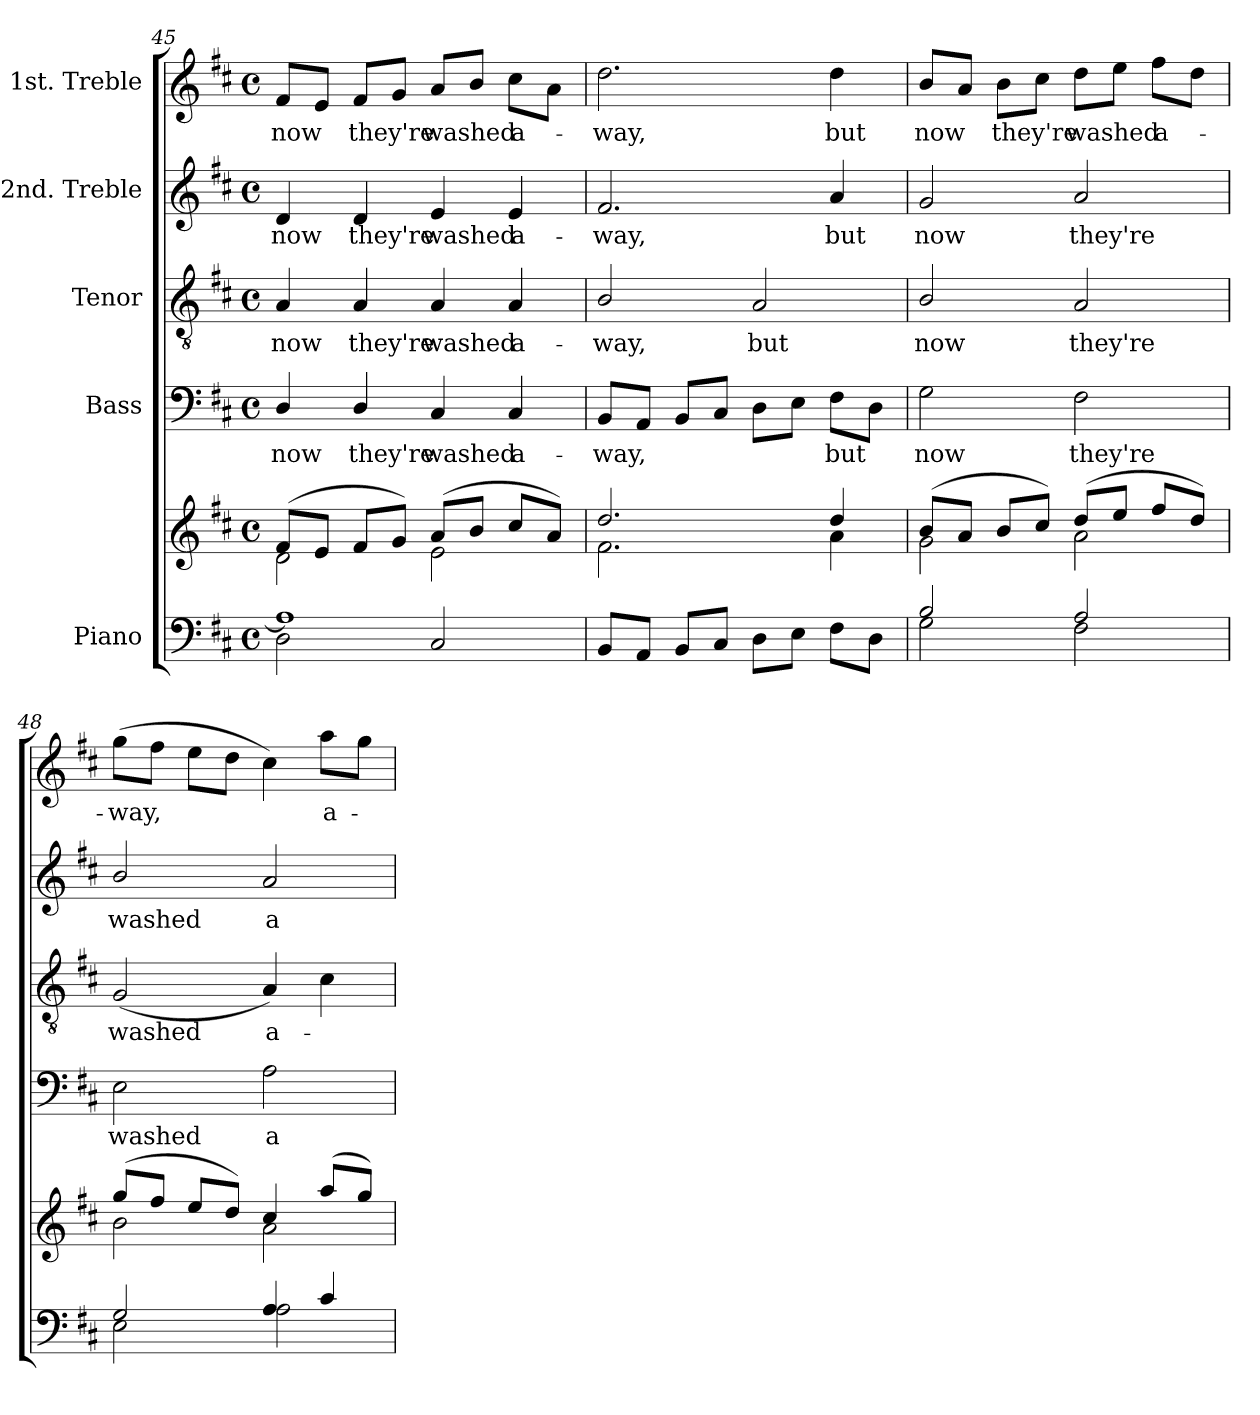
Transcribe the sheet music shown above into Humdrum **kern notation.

**kern	**kern	**kern	**text	**kern	**text	**kern	**text	**kern	**text
*part5	*part5	*part4	*part4	*part3	*part3	*part2	*part2	*part1	*part1
*staff6	*staff5	*staff4	*staff4	*staff3	*staff3	*staff2	*staff2	*staff1	*staff1
*I"Piano	*	*I"Bass	*	*I"Tenor	*	*I"2nd. Treble	*	*I"1st. Treble	*
*clefF4	*clefG2	*clefF4	*	*clefGv2	*	*clefG2	*	*clefG2	*
*	*	*	*	*ITrd7c12	*	*	*	*	*
*k[f#c#]	*k[f#c#]	*k[f#c#]	*	*k[f#c#]	*	*k[f#c#]	*	*k[f#c#]	*
*D:	*D:	*D:	*	*D:	*	*D:	*	*D:	*
*M4/4	*M4/4	*M4/4	*	*M4/4	*	*M4/4	*	*M4/4	*
*met(c)	*met(c)	*met(c)	*	*met(c)	*	*met(c)	*	*met(c)	*
=45	=45	=45	=45	=45	=45	=45	=45	=45	=45
*^	*^	*	*	*	*	*	*	*	*
!	!	!	!	!	!LO:LY:b:color=#000000	!	!	!	!	!	!
!	!	!	!	!	!	!	!LO:LY:b:color=#000000	!	!	!	!
!	!	!	!	!	!	!	!	!	!LO:LY:b:color=#000000	!	!
!	!	!	!	!	!	!	!	!	!	!	!LO:LY:b:color=#000000
1Ai]	2Di\	(8f#i/L	2di\	4Di/	now	4AAi/	now	4di/	now	8f#i/L	now
.	.	8ei/J	.	.	.	.	.	.	.	8ei/J	.
!	!	!	!	!	!LO:LY:b:color=#000000	!	!	!	!	!	!
!	!	!	!	!	!	!	!LO:LY:b:color=#000000	!	!	!	!
!	!	!	!	!	!	!	!	!	!LO:LY:b:color=#000000	!	!
!	!	!	!	!	!	!	!	!	!	!	!LO:LY:b:color=#000000
.	.	8f#i/L	.	4Di/	they're	4AAi/	they're	4di/	they're	8f#i/L	they're
.	.	8gi/J)	.	.	.	.	.	.	.	8gi/J	.
!	!	!	!	!	!LO:LY:b:color=#000000	!	!	!	!	!	!
!	!	!	!	!	!	!	!LO:LY:b:color=#000000	!	!	!	!
!	!	!	!	!	!	!	!	!	!LO:LY:b:color=#000000	!	!
!	!	!	!	!	!	!	!	!	!	!	!LO:LY:b:color=#000000
.	2C#i/	(8ai/L	2ei\	4C#i/	washed	4AAi/	washed	4ei/	washed	8ai/L	washed
.	.	8bi/J	.	.	.	.	.	.	.	8bi/J	.
!	!	!	!	!	!LO:LY:b:color=#000000	!	!	!	!	!	!
!	!	!	!	!	!	!	!LO:LY:b:color=#000000	!	!	!	!
!	!	!	!	!	!	!	!	!	!LO:LY:b:color=#000000	!	!
!	!	!	!	!	!	!	!	!	!	!	!LO:LY:b:color=#000000
.	.	8cc#i/L	.	4C#i/	a-	4AAi/	a-	4ei/	a-	8cc#i\L	a-
.	.	8ai/J)	.	.	.	.	.	.	.	8ai\J	.
*v	*v	*	*	*	*	*	*	*	*	*	*
=46	=46	=46	=46	=46	=46	=46	=46	=46	=46	=46
!	!	!	!	!LO:LY:b:color=#000000	!	!	!	!	!	!
!	!	!	!	!	!	!LO:LY:b:color=#000000	!	!	!	!
!	!	!	!	!	!	!	!	!LO:LY:b:color=#000000	!	!
!	!	!	!	!	!	!	!	!	!	!LO:LY:b:color=#000000
8BBi/L	2.ddi/	2.f#i\	8BBi/L	-way,	2BBi/	-way,	2.f#i/	-way,	2.ddi\	-way,
8AAi/J	.	.	8AAi/J	.	.	.	.	.	.	.
8BBi/L	.	.	8BBi/L	.	.	.	.	.	.	.
8C#i/J	.	.	8C#i/J	.	.	.	.	.	.	.
!	!	!	!	!	!	!LO:LY:b:color=#000000	!	!	!	!
8Di\L	.	.	8Di\L	.	2AAi/	but	.	.	.	.
8Ei\J	.	.	8Ei\J	.	.	.	.	.	.	.
!	!	!	!	!LO:LY:b:color=#000000	!	!	!	!	!	!
!	!	!	!	!	!	!	!	!LO:LY:b:color=#000000	!	!
!	!	!	!	!	!	!	!	!	!	!LO:LY:b:color=#000000
8F#i\L	4ddi/	4ai\	8F#i\L	but	.	.	4ai/	but	4ddi\	but
8Di\J	.	.	8Di\J	.	.	.	.	.	.	.
=47	=47	=47	=47	=47	=47	=47	=47	=47	=47	=47
*^	*	*	*	*	*	*	*	*	*	*
!	!	!	!	!	!LO:LY:b:color=#000000	!	!	!	!	!	!
!	!	!	!	!	!	!	!LO:LY:b:color=#000000	!	!	!	!
!	!	!	!	!	!	!	!	!	!LO:LY:b:color=#000000	!	!
!	!	!	!	!	!	!	!	!	!	!	!LO:LY:b:color=#000000
2Bi/	2Gi\	(8bi/L	2gi\	2Gi\	now	2BBi/	now	2gi/	now	8bi/L	now
.	.	8ai/J	.	.	.	.	.	.	.	8ai/J	.
!	!	!	!	!	!	!	!	!	!	!	!LO:LY:b:color=#000000
.	.	8bi/L	.	.	.	.	.	.	.	8bi\L	they're
.	.	8cc#i/J)	.	.	.	.	.	.	.	8cc#i\J	.
!	!	!	!	!	!LO:LY:b:color=#000000	!	!	!	!	!	!
!	!	!	!	!	!	!	!LO:LY:b:color=#000000	!	!	!	!
!	!	!	!	!	!	!	!	!	!LO:LY:b:color=#000000	!	!
!	!	!	!	!	!	!	!	!	!	!	!LO:LY:b:color=#000000
2Ai/	2F#i\	(8ddi/L	2ai\	2F#i\	they're	2AAi/	they're	2ai/	they're	8ddi\L	washed
.	.	8eei/J	.	.	.	.	.	.	.	8eei\J	.
!	!	!	!	!	!	!	!	!	!	!	!LO:LY:b:color=#000000
.	.	8ff#i/L	.	.	.	.	.	.	.	8ff#i\L	a-
.	.	8ddi/J)	.	.	.	.	.	.	.	8ddi\J	.
!!LO:PB:g=z
=48	=48	=48	=48	=48	=48	=48	=48	=48	=48	=48	=48
!	!	!	!	!	!LO:LY:b:color=#000000	!	!	!	!	!	!
!	!	!	!	!	!	!	!LO:LY:b:color=#000000	!	!	!	!
!	!	!	!	!	!	!	!	!	!LO:LY:b:color=#000000	!	!
!	!	!	!	!	!	!	!	!	!	!	!LO:LY:b:color=#000000
2Gi/	2Ei\	(8ggi/L	2bi\	2Ei\	washed	(2GGi/	washed	2bi/	washed	(8ggi\L	-way,
.	.	8ff#i/J	.	.	.	.	.	.	.	8ff#i\J	.
.	.	8eei/L	.	.	.	.	.	.	.	8eei\L	.
.	.	8ddi/J)	.	.	.	.	.	.	.	8ddi\J	.
!	!	!	!	!	!LO:LY:b:color=#000000	!	!	!	!	!	!
!	!	!	!	!	!	!	!LO:LY:b:color=#000000	!	!	!	!
!	!	!	!	!	!	!	!	!	!LO:LY:b:color=#000000	!	!
4Ai/	2Ai\	4cc#i/	2ai\	2Ai\	a-	4AAi/)	a-	2ai/	a-	4cc#i\)	.
!	!	!	!	!	!	!	!	!	!	!	!LO:LY:b:color=#000000
4c#i/	.	(8aai/L	.	.	.	4C#i\	.	.	.	8aai\L	a-
.	.	8ggi/J)	.	.	.	.	.	.	.	8ggi\J	.
*v	*v	*	*	*	*	*	*	*	*	*	*
*	*v	*v	*	*	*	*	*	*	*	*
=	=	=	=	=	=	=	=	=	=
*-	*-	*-	*-	*-	*-	*-	*-	*-	*-
